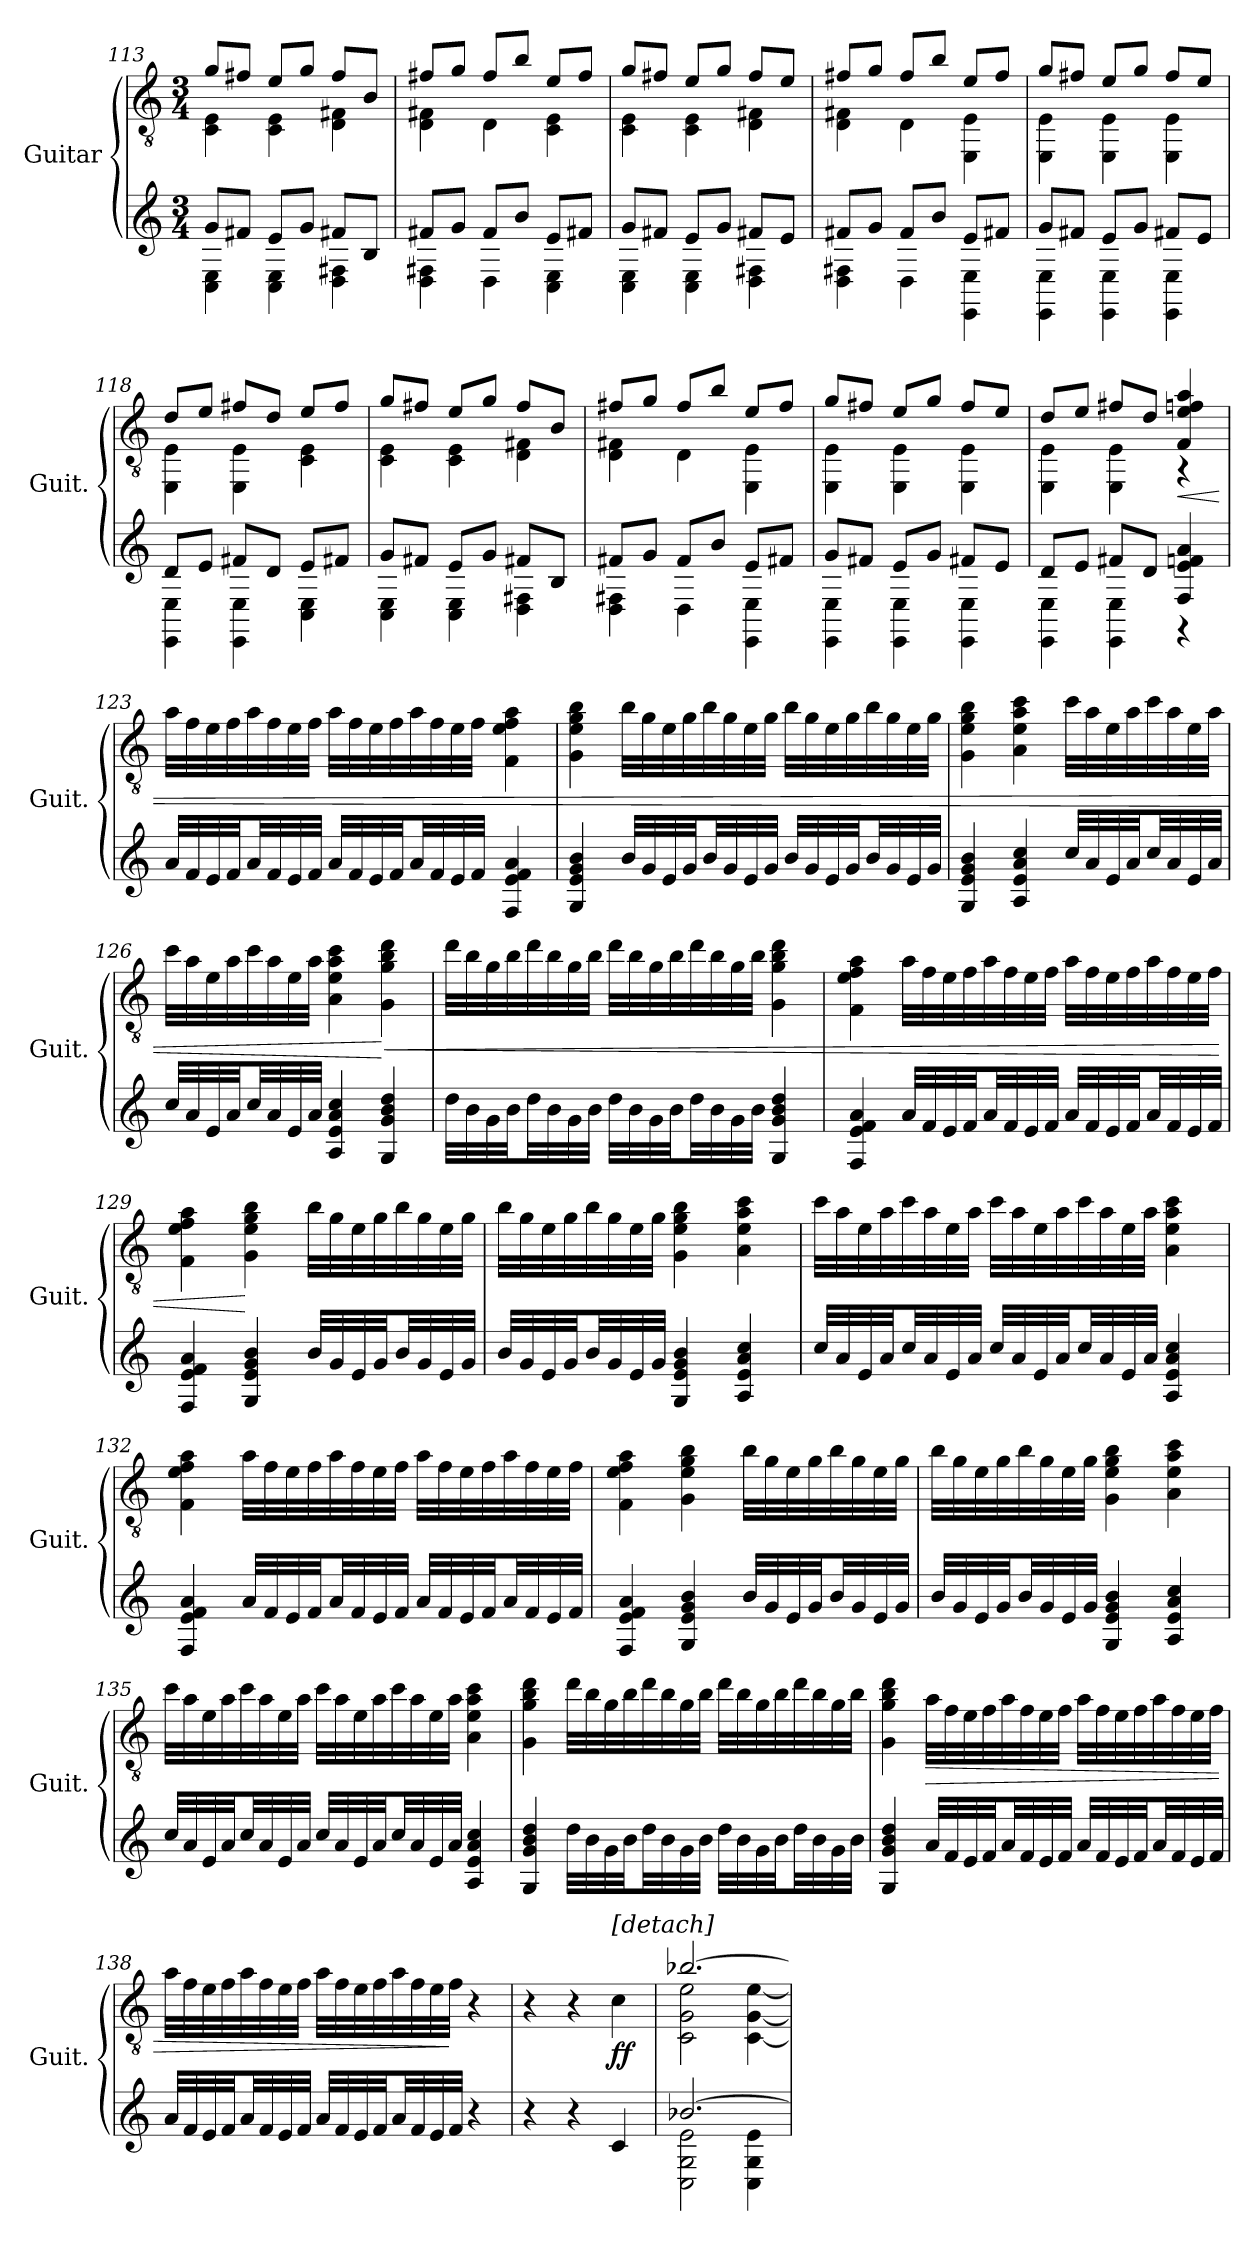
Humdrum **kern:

**kern	**kern	**dynam
*part1	*part1	*part1
*staff2	*staff1	*staff1/2
*I"Guitar	*	*
*I'Guit.	*	*
*	*clefGv2	*
*k[]	*k[]	*
*M3/4	*M3/4	*
=113	=113	=113
*^	*^	*
8gL	4C 4E	8g/L	4C\ 4E\	.
8f#J	.	8f#X/J	.	.
8eL	4C 4E	8e/L	4C\ 4E\	.
8gJ	.	8g/J	.	.
8f#XL	4D 4F#X	8f#/L	4D\ 4F#X\	.
8BJ	.	8B/J	.	.
=114	=114	=114	=114	=114
8f#L	4D 4F#X	8f#X/L	4D\ 4F#X\	.
8gJ	.	8g/J	.	.
8f#L	4D	8f#/L	4D\	.
8bJ	.	8b/J	.	.
8eL	4C 4E	8e/L	4C\ 4E\	.
8f#XJ	.	8f#/J	.	.
=115	=115	=115	=115	=115
8gL	4C 4E	8g/L	4C\ 4E\	.
8f#J	.	8f#X/J	.	.
8eL	4C 4E	8e/L	4C\ 4E\	.
8gJ	.	8g/J	.	.
8f#XL	4D 4F#X	8f#/L	4D\ 4F#X\	.
8eJ	.	8e/J	.	.
=116	=116	=116	=116	=116
8f#L	4D 4F#X	8f#X/L	4D\ 4F#X\	.
8gJ	.	8g/J	.	.
8f#L	4D	8f#/L	4D\	.
8bJ	.	8b/J	.	.
8eL	4EE 4E	8e/L	4EE\ 4E\	.
8f#XJ	.	8f#/J	.	.
!!LO:LB:g=z	!!
=117	=117	=117	=117	=117
8gL	4EE 4E	8g/L	4EE\ 4E\	.
8f#J	.	8f#X/J	.	.
8eL	4EE 4E	8e/L	4EE\ 4E\	.
8gJ	.	8g/J	.	.
8f#XL	4EE 4E	8f#/L	4EE\ 4E\	.
8eJ	.	8e/J	.	.
=118	=118	=118	=118	=118
8dL	4EE 4E	8d/L	4EE\ 4E\	.
8eJ	.	8e/J	.	.
8f#L	4EE 4E	8f#X/L	4EE\ 4E\	.
8dJ	.	8d/J	.	.
8eL	4C 4E	8e/L	4C\ 4E\	.
8f#XJ	.	8f#/J	.	.
=119	=119	=119	=119	=119
8gL	4C 4E	8g/L	4C\ 4E\	.
8f#J	.	8f#X/J	.	.
8eL	4C 4E	8e/L	4C\ 4E\	.
8gJ	.	8g/J	.	.
8f#XL	4D 4F#X	8f#/L	4D\ 4F#X\	.
8BJ	.	8B/J	.	.
=120	=120	=120	=120	=120
8f#L	4D 4F#X	8f#X/L	4D\ 4F#X\	.
8gJ	.	8g/J	.	.
8f#L	4D	8f#/L	4D\	.
8bJ	.	8b/J	.	.
8eL	4EE 4E	8e/L	4EE\ 4E\	.
8f#XJ	.	8f#/J	.	.
=121	=121	=121	=121	=121
8gL	4EE 4E	8g/L	4EE\ 4E\	.
8f#J	.	8f#X/J	.	.
8eL	4EE 4E	8e/L	4EE\ 4E\	.
8gJ	.	8g/J	.	.
8f#XL	4EE 4E	8f#/L	4EE\ 4E\	.
8eJ	.	8e/J	.	.
=122	=122	=122	=122	=122
8dL	4EE 4E	8d/L	4EE\ 4E\	.
8eJ	.	8e/J	.	.
8f#L	4EE 4E	8f#X/L	4EE\ 4E\	.
8dJ	.	8d/J	.	.
!	!	!	!	!LO:HP:b
4F 4e 4f 4a	4r	4F/ 4e/ 4fn/ 4a/	4r	<
*v	*v	*	*	*
*	*v	*v	*
!!LO:LB:g=z
=123	=123	=123
32aLLL	32a\LLL	.
32f	32f\	.
32e	32e\	.
32fJJ	32f\	.
32aLL	32a\	.
32f	32f\	.
32e	32e\	.
32fJJJ	32f\JJJ	.
32aLLL	32a\LLL	.
32f	32f\	.
32e	32e\	.
32fJJ	32f\	.
32aLL	32a\	.
32f	32f\	.
32e	32e\	.
32fJJJ	32f\JJJ	.
4F 4e 4f 4a	4F\ 4e\ 4f\ 4a\	.
=124	=124	=124
4G 4e 4g 4b	4G\ 4e\ 4g\ 4b\	.
32bLLL	32b\LLL	.
32g	32g\	.
32e	32e\	.
32gJJ	32g\	.
32bLL	32b\	.
32g	32g\	.
32e	32e\	.
32gJJJ	32g\JJJ	.
32bLLL	32b\LLL	.
32g	32g\	.
32e	32e\	.
32gJJ	32g\	.
32bLL	32b\	.
32g	32g\	.
32e	32e\	.
32gJJJ	32g\JJJ	.
=125	=125	=125
4G 4e 4g 4b	4G\ 4e\ 4g\ 4b\	.
4A 4e 4a 4cc	4A\ 4e\ 4a\ 4cc\	.
32ccLLL	32cc\LLL	.
32a	32a\	.
32e	32e\	.
32aJJ	32a\	.
32ccLL	32cc\	.
32a	32a\	.
32e	32e\	.
32aJJJ	32a\JJJ	.
!!LO:PB:g=z
=126	=126	=126
32ccLLL	32cc\LLL	.
32a	32a\	.
32e	32e\	.
32aJJ	32a\	.
32ccLL	32cc\	.
32a	32a\	.
32e	32e\	.
32aJJJ	32a\JJJ	.
4A 4e 4a 4cc	4A\ 4e\ 4a\ 4cc\	.
!	!	!LO:HP:n=1:b
4G 4g 4b 4dd	4G\ 4g\ 4b\ 4dd\	[ <
=127	=127	=127
32ddLLL	32dd\LLL	.
32b	32b\	.
32g	32g\	.
32bJJ	32b\	.
32ddLL	32dd\	.
32b	32b\	.
32g	32g\	.
32bJJJ	32b\JJJ	.
32ddLLL	32dd\LLL	.
32b	32b\	.
32g	32g\	.
32bJJ	32b\	.
32ddLL	32dd\	.
32b	32b\	.
32g	32g\	.
32bJJJ	32b\JJJ	.
4G 4g 4b 4dd	4G\ 4g\ 4b\ 4dd\	.
!!LO:LB:g=z
=128	=128	=128
4F 4e 4f 4a	4F\ 4e\ 4f\ 4a\	.
32aLLL	32a\LLL	.
32f	32f\	.
32e	32e\	.
32fJJ	32f\	.
32aLL	32a\	.
32f	32f\	.
32e	32e\	.
32fJJJ	32f\JJJ	.
32aLLL	32a\LLL	.
32f	32f\	.
32e	32e\	.
32fJJ	32f\	.
32aLL	32a\	.
32f	32f\	.
32e	32e\	.
32fJJJ	32f\JJJ	.
=129	=129	=129
4F 4e 4f 4a	4F\ 4e\ 4f\ 4a\	.
4G 4e 4g 4b	4G\ 4e\ 4g\ 4b\	[
32bLLL	32b\LLL	.
32g	32g\	.
32e	32e\	.
32gJJ	32g\	.
32bLL	32b\	.
32g	32g\	.
32e	32e\	.
32gJJJ	32g\JJJ	.
=130	=130	=130
32bLLL	32b\LLL	.
32g	32g\	.
32e	32e\	.
32gJJ	32g\	.
32bLL	32b\	.
32g	32g\	.
32e	32e\	.
32gJJJ	32g\JJJ	.
4G 4e 4g 4b	4G\ 4e\ 4g\ 4b\	.
4A 4e 4a 4cc	4A\ 4e\ 4a\ 4cc\	.
!!LO:LB:g=z
=131	=131	=131
32ccLLL	32cc\LLL	.
32a	32a\	.
32e	32e\	.
32aJJ	32a\	.
32ccLL	32cc\	.
32a	32a\	.
32e	32e\	.
32aJJJ	32a\JJJ	.
32ccLLL	32cc\LLL	.
32a	32a\	.
32e	32e\	.
32aJJ	32a\	.
32ccLL	32cc\	.
32a	32a\	.
32e	32e\	.
32aJJJ	32a\JJJ	.
4A 4e 4a 4cc	4A\ 4e\ 4a\ 4cc\	.
=132	=132	=132
4F 4e 4f 4a	4F\ 4e\ 4f\ 4a\	.
32aLLL	32a\LLL	.
32f	32f\	.
32e	32e\	.
32fJJ	32f\	.
32aLL	32a\	.
32f	32f\	.
32e	32e\	.
32fJJJ	32f\JJJ	.
32aLLL	32a\LLL	.
32f	32f\	.
32e	32e\	.
32fJJ	32f\	.
32aLL	32a\	.
32f	32f\	.
32e	32e\	.
32fJJJ	32f\JJJ	.
!!LO:LB:g=z
=133	=133	=133
4F 4e 4f 4a	4F\ 4e\ 4f\ 4a\	.
4G 4e 4g 4b	4G\ 4e\ 4g\ 4b\	.
32bLLL	32b\LLL	.
32g	32g\	.
32e	32e\	.
32gJJ	32g\	.
32bLL	32b\	.
32g	32g\	.
32e	32e\	.
32gJJJ	32g\JJJ	.
=134	=134	=134
32bLLL	32b\LLL	.
32g	32g\	.
32e	32e\	.
32gJJ	32g\	.
32bLL	32b\	.
32g	32g\	.
32e	32e\	.
32gJJJ	32g\JJJ	.
4G 4e 4g 4b	4G\ 4e\ 4g\ 4b\	.
4A 4e 4a 4cc	4A\ 4e\ 4a\ 4cc\	.
=135	=135	=135
32ccLLL	32cc\LLL	.
32a	32a\	.
32e	32e\	.
32aJJ	32a\	.
32ccLL	32cc\	.
32a	32a\	.
32e	32e\	.
32aJJJ	32a\JJJ	.
32ccLLL	32cc\LLL	.
32a	32a\	.
32e	32e\	.
32aJJ	32a\	.
32ccLL	32cc\	.
32a	32a\	.
32e	32e\	.
32aJJJ	32a\JJJ	.
4A 4e 4a 4cc	4A\ 4e\ 4a\ 4cc\	.
!!LO:PB:g=z
=136	=136	=136
4G 4g 4b 4dd	4G\ 4g\ 4b\ 4dd\	.
32ddLLL	32dd\LLL	.
32b	32b\	.
32g	32g\	.
32bJJ	32b\	.
32ddLL	32dd\	.
32b	32b\	.
32g	32g\	.
32bJJJ	32b\JJJ	.
32ddLLL	32dd\LLL	.
32b	32b\	.
32g	32g\	.
32bJJ	32b\	.
32ddLL	32dd\	.
32b	32b\	.
32g	32g\	.
32bJJJ	32b\JJJ	.
=137	=137	=137
4G 4g 4b 4dd	4G\ 4g\ 4b\ 4dd\	.
!	!	!LO:HP:b
32aLLL	32a\LLL	>
32f	32f\	.
32e	32e\	.
32fJJ	32f\	.
32aLL	32a\	.
32f	32f\	.
32e	32e\	.
32fJJJ	32f\JJJ	.
32aLLL	32a\LLL	.
32f	32f\	.
32e	32e\	.
32fJJ	32f\	.
32aLL	32a\	.
32f	32f\	.
32e	32e\	.
32fJJJ	32f\JJJ	.
!!LO:LB:g=z
=138	=138	=138
32aLLL	32a\LLL	.
32f	32f\	.
32e	32e\	.
32fJJ	32f\	.
32aLL	32a\	.
32f	32f\	.
32e	32e\	.
32fJJJ	32f\JJJ	.
32aLLL	32a\LLL	.
32f	32f\	.
32e	32e\	.
32fJJ	32f\	.
32aLL	32a\	.
32f	32f\	.
32e	32e\	.
32fJJJ	32f\JJJ	]
4r	4r	.
=139	=139	=139
4r	4r	.
4r	4r	.
!	!LO:TX:a:t=[detach]	!
!	!	!LO:DY:b
4c	4c\	ff
=140	=140	=140
*^	*^	*
[2.b-X	2C 2G 2e	[2.b-X/	2C\ 2G\ 2e\	.
.	4C 4G 4e	.	[4C\ [4G\ [4e\	.
*v	*v	*	*	*
*	*v	*v	*
=	=	=
*-	*-	*-
